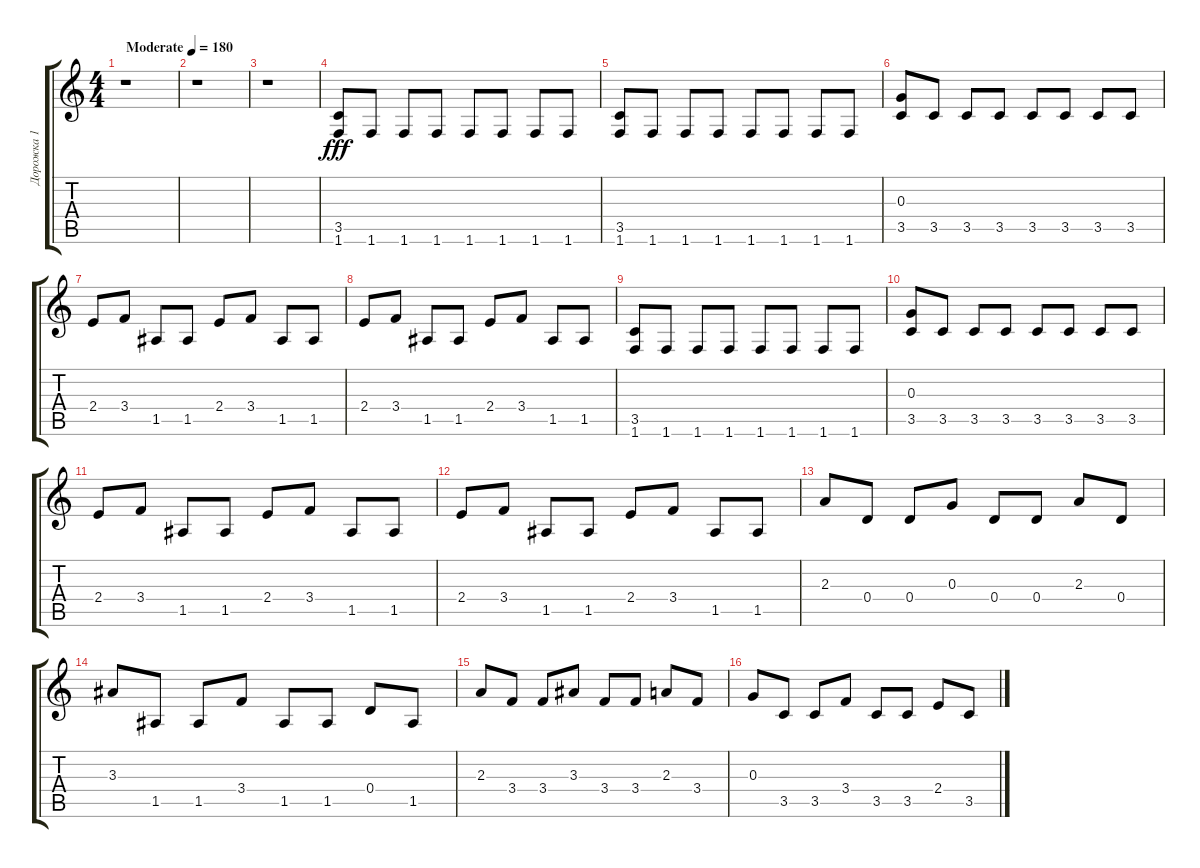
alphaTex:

\track ("Дорожка 1" "Дорожка 1") {instrument distortionguitar}
\staff {score tabs}
\tuning (E4 B3 G3 D3 A2 E2) {hide}
\ts (4 4)
\tempo (180 "Moderate")
\clef g2
\ks c
r.1{dy fff instrument distortionguitar} |
r.1 |
r.1 |
(3.5 1.6).8 1.6.8 1.6.8 1.6.8 1.6.8 1.6.8 1.6.8 1.6.8 |
(3.5 1.6).8 1.6.8 1.6.8 1.6.8 1.6.8 1.6.8 1.6.8 1.6.8 |
(0.3 3.5).8 3.5.8 3.5.8 3.5.8 3.5.8 3.5.8 3.5.8 3.5.8 |
2.4.8 3.4.8 1.5.8 1.5.8 2.4.8 3.4.8 1.5.8 1.5.8 |
2.4.8 3.4.8 1.5.8 1.5.8 2.4.8 3.4.8 1.5.8 1.5.8 |
(3.5 1.6).8 1.6.8 1.6.8 1.6.8 1.6.8 1.6.8 1.6.8 1.6.8 |
(0.3 3.5).8 3.5.8 3.5.8 3.5.8 3.5.8 3.5.8 3.5.8 3.5.8 |
2.4.8 3.4.8 1.5.8 1.5.8 2.4.8 3.4.8 1.5.8 1.5.8 |
2.4.8 3.4.8 1.5.8 1.5.8 2.4.8 3.4.8 1.5.8 1.5.8 |
2.3.8 0.4.8 0.4.8 0.3.8 0.4.8 0.4.8 2.3.8 0.4.8 |
3.3.8 1.5.8 1.5.8 3.4.8 1.5.8 1.5.8 0.4.8 1.5.8 |
2.3.8 3.4.8 3.4.8 3.3.8 3.4.8 3.4.8 2.3.8 3.4.8 |
0.3.8 3.5.8 3.5.8 3.4.8 3.5.8 3.5.8 2.4.8 3.5.8
